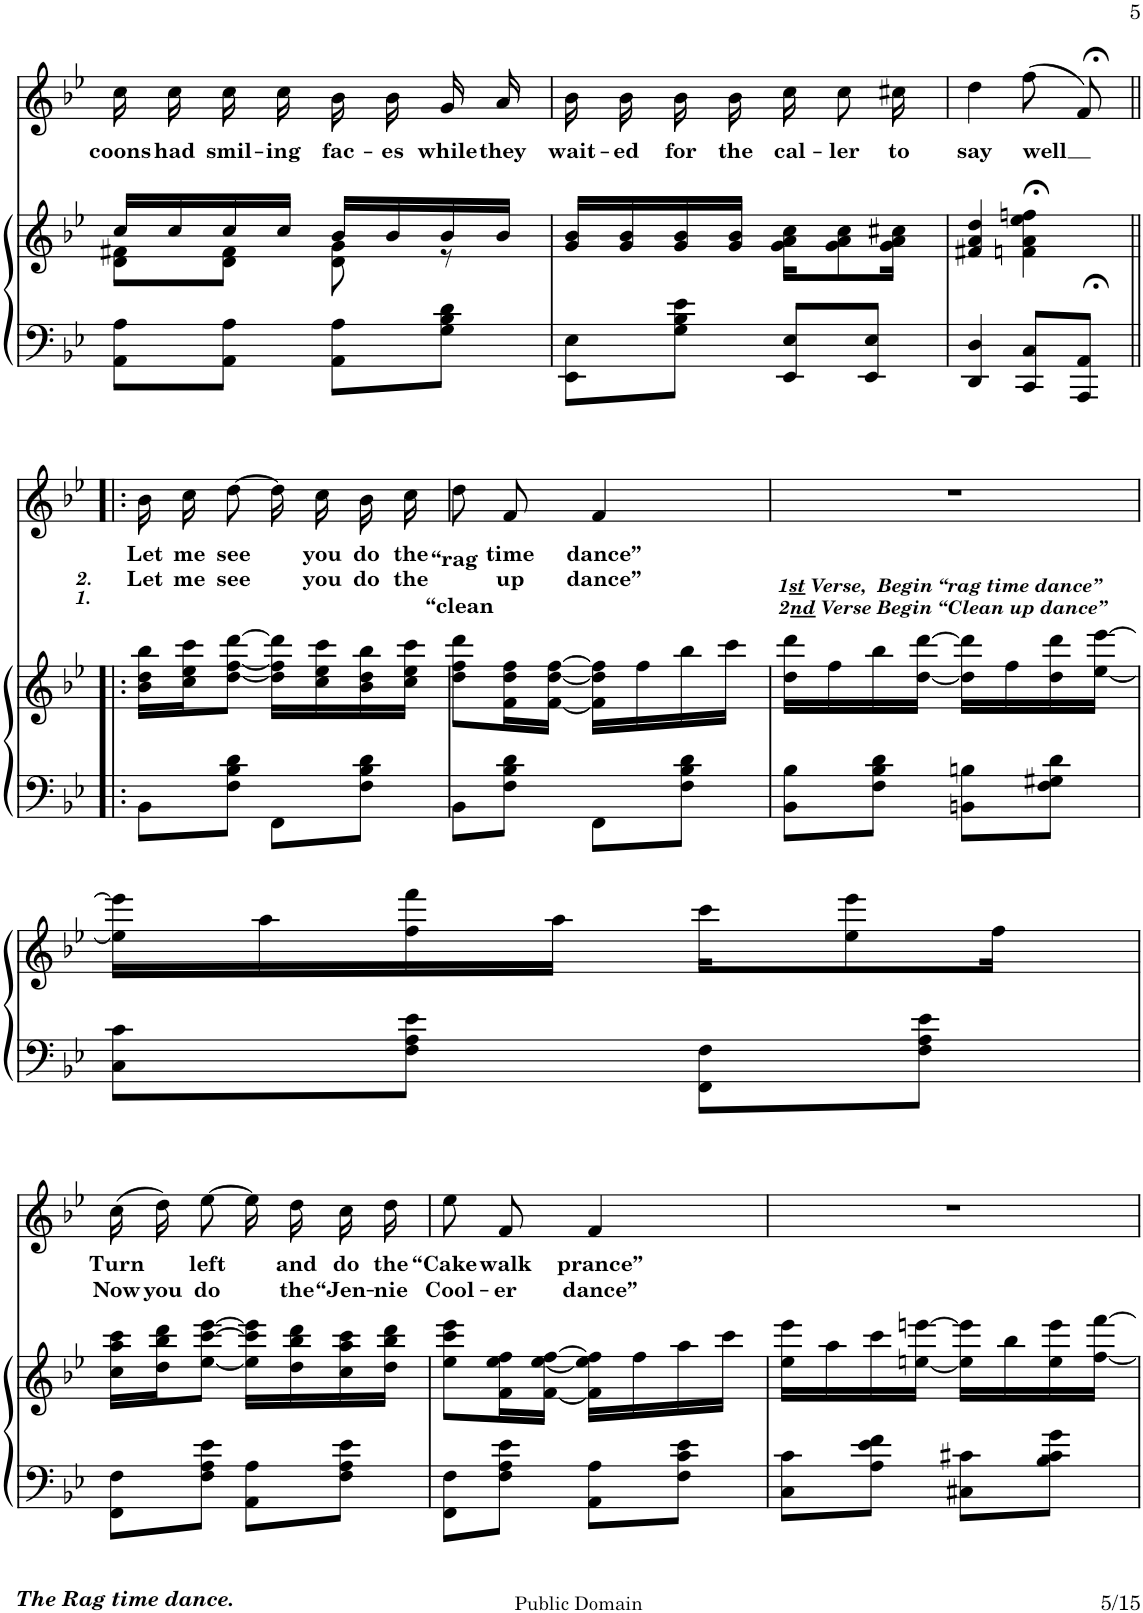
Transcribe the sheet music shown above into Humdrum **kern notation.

**kern	**kern	**kern	**text	**text
*part2	*part2	*part1	*part1	*part1
*staff3	*staff2	*staff1	*staff1	*staff1
*I"PIANO.	*	*I"VOICE.	*	*
*I'Pno	*	*	*	*
!!LO:PB:g=z
*clefF4	*clefG2	*clefG2	*	*
*k[b-e-]	*k[b-e-]	*k[b-e-]	*	*
*M2/4	*M2/4	*M2/4	*	*
=35	=35	=35	=35	=35
*	*^	*	*	*
!	!	!	!	!LO:LY:b	!
8AA\ 8A\L	16cc/LL	8d\ 8f#X\L	16cc\LL	coons	.
!	!	!	!	!LO:LY:b	!
.	16cc/	.	16cc\J	had	.
!	!	!	!	!LO:LY:b	!
8AA\ 8A\J	16cc/	8d\ 8f#\J	16cc\L	smil-	.
!	!	!	!	!LO:LY:b	!
.	16cc/JJ	.	16cc\JJ	-ing	.
!	!	!	!	!LO:LY:b	!
8AA\ 8A\L	16b-/LL	8d\ 8g\	16b-/LL	fac-	.
!	!	!	!	!LO:LY:b	!
.	16b-/	.	16b-/J	-es	.
!	!	!	!	!LO:LY:b	!
8G\ 8B-\ 8d\J	16b-/	8r	16g/L	while	.
!	!	!	!	!LO:LY:b	!
.	16b-/JJ	.	16a/JJ	they	.
*	*v	*v	*	*	*
=36	=36	=36	=36	=36
!	!	!	!LO:LY:b	!
8EE-\ 8E-\L	16g/ 16b-/LL	16b-\LL	wait-	.
!	!	!	!LO:LY:b	!
.	16g/ 16b-/	16b-\J	-ed	.
!	!	!	!LO:LY:b	!
8G\ 8B-\ 8e-\J	16g/ 16b-/	16b-\L	for	.
!	!	!	!LO:LY:b	!
.	16g/ 16b-/JJ	16b-\JJ	the	.
!	!	!	!LO:LY:b	!
8EE-/ 8E-/L	16g\ 16a\ 16cc\KL	16cc\KL	cal-	.
!	!	!	!LO:LY:b	!
.	8g\ 8a\ 8cc\	8cc\	-ler	.
8EE-/ 8E-/J	.	.	.	.
!	!	!	!LO:LY:b	!
.	16g\ 16a\ 16cc#X\Jk	16cc#X\Jk	to	.
=37	=37	=37	=37	=37
!	!	!	!LO:LY:b	!
4DD/ 4D/	4f#X/ 4a/ 4dd/	4dd\	say	.
!	!	!	!LO:LY:b	!
8CC/ 8C/L	4fn\;< 4a\;< 4ee-\;< 4ffn\;<	(8ff\L	well	.
8AAA/;< 8AA/;<J	.	8f;<\J)	.	.
!!LO:LB:g=z
=38!|:	=38!|:	=38!|:	=38!|:	=38!|:
!	!LO:TX:a:Bi:t=1.	!	!	!
!	!LO:TX:a:Bi:t=2.	!	!	!
!	!	!	!LO:LY:b	!LO:LY:b
8BB-\L	16b-\ 16dd\ 16bb-\LL	16b-\LL	Let	Let
!	!	!	!LO:LY:b	!LO:LY:b
.	16cc\ 16ee-\ 16ccc\J	16cc\J	me	me
!	!	!	!LO:LY:b	!LO:LY:b
8F\ 8B-\ 8d\J	[8dd\ [<8ff\ [8ddd\J	[8dd\J	see	see
8FF\L	16dd\] 16ff\] 16ddd\]LL	16dd\LL]	.	.
!	!	!	!LO:LY:b	!LO:LY:b
.	16cc\ 16ee-\ 16ccc\	16cc\J	you	you
!	!	!	!LO:LY:b	!LO:LY:b
8F\ 8B-\ 8d\J	16b-\ 16dd\ 16bb-\	16b-\L	do	do
!	!	!	!LO:LY:b	!LO:LY:b
.	16cc\ 16ee-\ 16ccc\JJ	16cc\JJ	the	the
=39	=39	=39	=39	=39
!	!	!	!LO:LY:b	!LO:LY:b
8BB-\L	8dd\ 8ff\ 8ddd\L	8dd/L	“rag	“clean
!	!	!	!LO:LY:b	!LO:LY:b
8F\ 8B-\ 8d\J	16f\ 16dd\ 16ff\L	8f/J	time	up
.	[16f\ [<16dd\ [16ff\JJ	.	.	.
!	!	!	!LO:LY:b	!LO:LY:b
8FF\L	16f\] 16dd\] 16ff\]LL	4f/	dance”	dance”
.	16ff\	.	.	.
8F\ 8B-\ 8d\J	16bb-\	.	.	.
.	16ccc\JJ	.	.	.
=40	=40	=40	=40	=40
!	!LO:TX:a:Bi:t=1	!	!	!
!	!LO:TX:a:t=st	!	!	!
!	!LO:TX:a:t=Verse,  Begin “rag time dance”	!	!	!
!	!LO:TX:a:t=2	!	!	!
!	!LO:TX:a:t=nd	!	!	!
!	!LO:TX:a:t=Verse Begin “Clean up dance”	!	!	!
8BB-\ 8B-\L	16dd\ 16ddd\LL	2r	.	.
.	16ff\	.	.	.
8F\ 8B-\ 8d\J	16bb-\	.	.	.
.	[16dd\ [16ddd\JJ	.	.	.
8BBn\ 8Bn\L	16dd\] 16ddd\]LL	.	.	.
.	16ff\	.	.	.
8F\ 8G#X\ 8d\J	16dd\ 16ddd\	.	.	.
.	[16ee-\ [16eee-\JJ	.	.	.
!!LO:LB:g=z
=41	=41	=41	=41	=41
8C\ 8c\L	16ee-\] 16eee-\]LL	2r	.	.
.	16aa\	.	.	.
8F\ 8A\ 8e-\J	16ff\ 16fff\	.	.	.
.	16aa\JJ	.	.	.
8FF\ 8F\L	16ccc\KL	.	.	.
.	8ee-\ 8eee-\	.	.	.
8F\ 8A\ 8e-\J	.	.	.	.
.	16ff\Jk	.	.	.
!!LO:LB:g=z
=42	=42	=42	=42	=42
!	!	!	!LO:LY:b	!LO:LY:b
8FF\ 8F\L	16cc\ 16aa\ 16ccc\LL	(16cc\LL	Turn	Now
!	!	!	!	!LO:LY:b
.	16dd\ 16bb-\ 16ddd\J	16dd\J)	.	you
!	!	!	!LO:LY:b	!LO:LY:b
8F\ 8A\ 8e-\J	[8ee-\ [>8ccc\ [8eee-\J	[8ee-\J	left	do
8AA\ 8A\L	16ee-\] 16ccc\] 16eee-\]LL	16ee-\LL]	.	.
!	!	!	!LO:LY:b	!LO:LY:b
.	16dd\ 16bb-\ 16ddd\	16dd\J	and	the
!	!	!	!LO:LY:b	!LO:LY:b
8F\ 8A\ 8e-\J	16cc\ 16aa\ 16ccc\	16cc\L	do	“Jen-
!	!	!	!LO:LY:b	!LO:LY:b
.	16dd\ 16bb-\ 16ddd\JJ	16dd\JJ	the	-nie
=43	=43	=43	=43	=43
!	!	!	!LO:LY:b	!LO:LY:b
8FF\ 8F\L	8ee-\ 8ccc\ 8eee-\L	8ee-\L	“Cake	Cool-
!	!	!	!LO:LY:b	!LO:LY:b
8F\ 8A\ 8e-\J	16f\ 16ee-\ 16ff\L	8f\J	walk	-er
.	[16f\ [16ee-\ [16ff\JJ	.	.	.
!	!	!	!LO:LY:b	!LO:LY:b
8AA\ 8A\L	16f\] 16ee-\] 16ff\]LL	4f/	prance”	dance”
.	16ff\	.	.	.
8F\ 8c\ 8e-\J	16aa\	.	.	.
.	16ccc\JJ	.	.	.
=44	=44	=44	=44	=44
8C\ 8c\L	16ee-\ 16eee-\LL	2r	.	.
.	16aa\	.	.	.
8A\ 8e-\ 8f\J	16ccc\	.	.	.
.	[16een\ [16eeen\JJ	.	.	.
8C#X\ 8c#X\L	16ee\] 16eee\]LL	.	.	.
.	16bb-\	.	.	.
8B-\ 8c#\ 8g\J	16ee\ 16eee\	.	.	.
.	[16ff\ [16fff\JJ	.	.	.
=	=	=	=	=
*-	*-	*-	*-	*-
